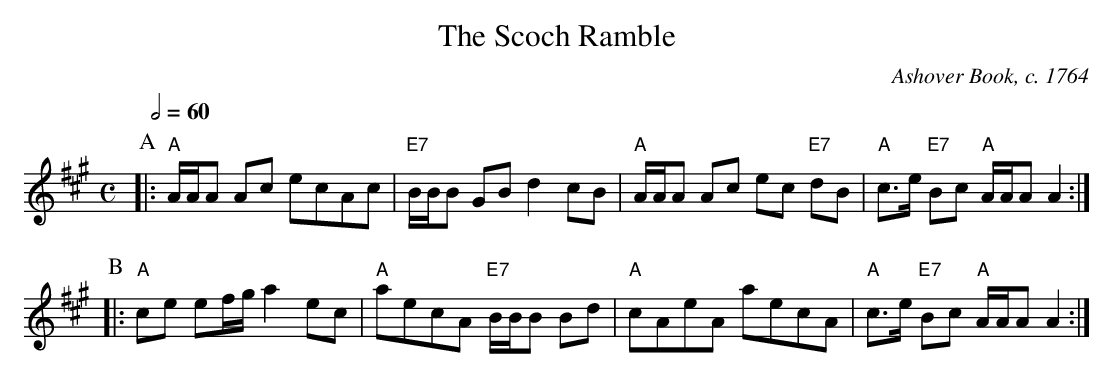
X:1
T:The Scoch Ramble
C:Ashover Book, c. 1764
M:C
L:1/8
Q:1/2=60
K:A
P:A
|: "A"A/A/A Ac ecAc | "E7"B/B/B GB d2 cB |\
"A"A/A/A Ac ec "E7"dB | "A"c3/e/ "E7"Bc "A"A/A/A A2 :|
P:B
|: "A"ce ef/g/ a2 ec | "A"aecA "E7"B/B/B Bd |\
"A"cAeA aecA | "A"c3/e/ "E7"Bc "A"A/A/A A2 :|
